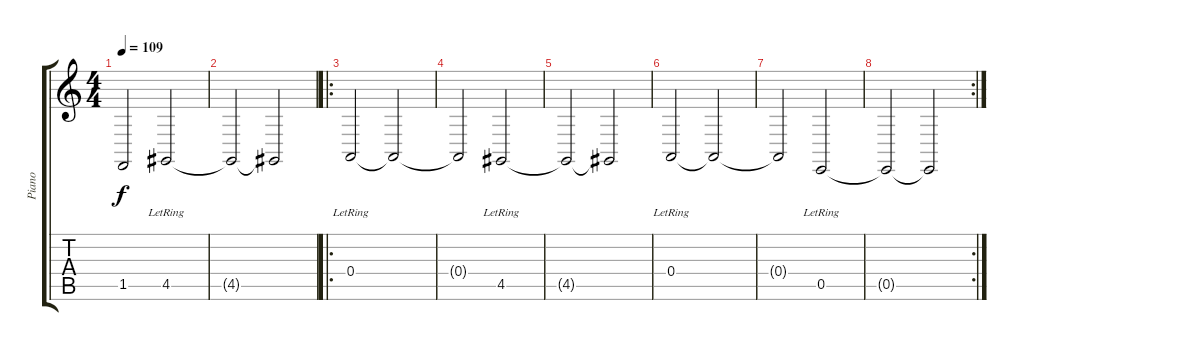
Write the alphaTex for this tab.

\track ("Piano" "Piano") {instrument brightacousticpiano}
\staff {score tabs}
\tuning (B3 Gb3 D3 A2 E2 B1) {hide}
\ts (4 4)
\tempo 109
\clef g2
\ks c
1.5{t}.2{dy f} 4.5{lr}.2 |
4.5{t}.2 4.5{t}.2 |
\ro
0.4{lr}.2 0.4{t}.2 |
0.4{t}.2 4.5{lr}.2 |
4.5{t}.2 4.5{t}.2 |
0.4{lr}.2 0.4{t}.2 |
0.4{t}.2 0.5{lr}.2 |
\rc 2
0.5{t}.2 0.5{t}.2
